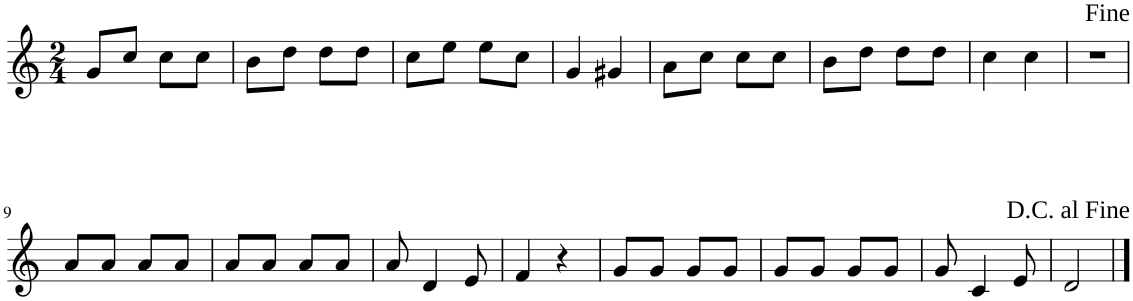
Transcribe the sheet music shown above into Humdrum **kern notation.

**kern
*part1
*staff1
*I"Voice
*clefG2
*k[]
*M2/4
=1
8g/L
8cc/J
8cc\L
8cc\J
=2
8b\L
8dd\J
8dd\L
8dd\J
=3
8cc\L
8ee\J
8ee\L
8cc\J
=4
4g/
4g#X/
=5
8a\L
8cc\J
8cc\L
8cc\J
=6
8b\L
8dd\J
8dd\L
8dd\J
=7
4cc\
4cc\
=8
2r
!LO:TX:a:t=<font face="Times New Roman"/>Fine
!!LO:LB:g=z
=9
8a/L
8a/J
8a/L
8a/J
=10
8a/L
8a/J
8a/L
8a/J
=11
8a/
4d/
8e/
=12
4f/
4r
=13
8g/L
8g/J
8g/L
8g/J
=14
8g/L
8g/J
8g/L
8g/J
=15
8g/
4c/
8e/
=16
2d/
!LO:TX:a:t=<font face="Times New Roman"/>D.C. al Fine
==
*-
